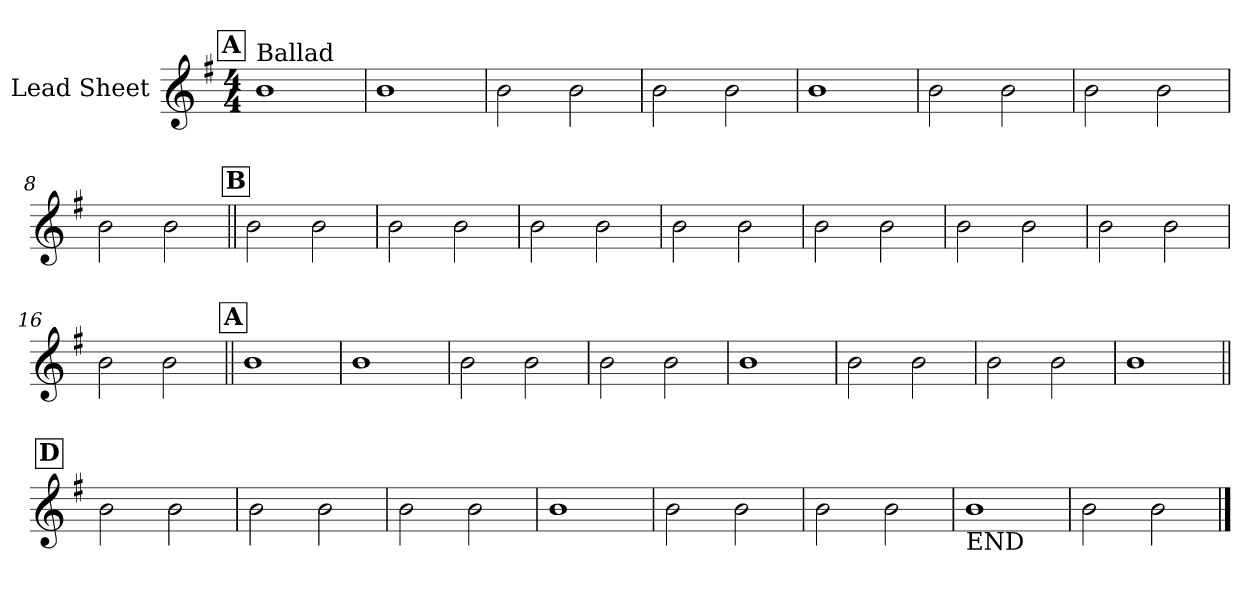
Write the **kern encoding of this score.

**kern
*part1
*staff1
*I"Lead Sheet
*clefG2
*k[f#]
*G:
*M4/4
!!LO:REH:place=s1:a:fs=14:t=A
=1
!LO:TX:a:t=Ballad
1b
=2
1b
=3
2b\
2b\
=4
2b\
2b\
!!LO:LB:g=z
=5
1b
=6
2b\
2b\
=7
2b\
2b\
=8
2b\
2b\
!!LO:LB:g=z
!!LO:REH:place=s1:a:fs=14:t=B
=9||
2b\
2b\
=10
2b\
2b\
=11
2b\
2b\
=12
2b\
2b\
!!LO:LB:g=z
=13
2b\
2b\
=14
2b\
2b\
=15
2b\
2b\
=16
2b\
2b\
!!LO:LB:g=z
!!LO:REH:place=s1:a:fs=14:t=A
=17||
1b
=18
1b
=19
2b\
2b\
=20
2b\
2b\
!!LO:LB:g=z
=21
1b
=22
2b\
2b\
=23
2b\
2b\
=24
1b
!!LO:LB:g=z
!!LO:REH:place=s1:a:fs=14:t=D
=25||
2b\
2b\
=26
2b\
2b\
=27
2b\
2b\
=28
1b
!!LO:LB:g=z
=29
2b\
2b\
=30
2b\
2b\
=31
!LO:TX:b:t=END
1b
=32
2b\
2b\
==
*-
